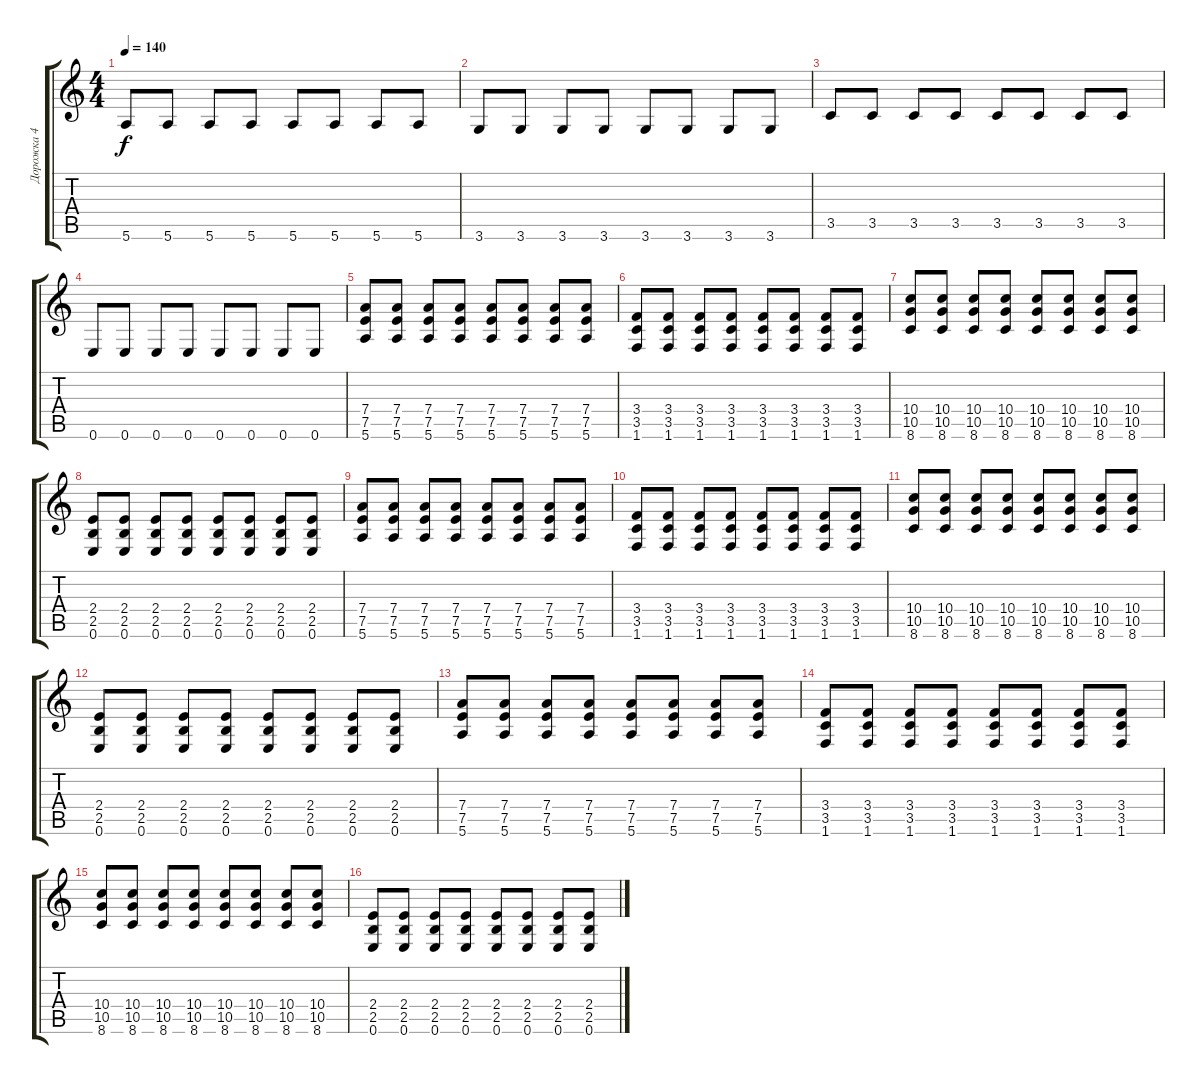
\track ("Дорожка 4" "Дорожка 4") {instrument overdrivenguitar}
\staff {score tabs}
\tuning (E4 B3 G3 D3 A2 E2) {hide}
\ts (4 4)
\tempo 140
\clef g2
\ks c
5.6.8{dy f} 5.6.8 5.6.8 5.6.8 5.6.8 5.6.8 5.6.8 5.6.8 |
3.6.8 3.6.8 3.6.8 3.6.8 3.6.8 3.6.8 3.6.8 3.6.8 |
3.5.8 3.5.8 3.5.8 3.5.8 3.5.8 3.5.8 3.5.8 3.5.8 |
0.6.8 0.6.8 0.6.8 0.6.8 0.6.8 0.6.8 0.6.8 0.6.8 |
(7.4 7.5 5.6).8 (7.4 7.5 5.6).8 (7.4 7.5 5.6).8 (7.4 7.5 5.6).8 (7.4 7.5 5.6).8 (7.4 7.5 5.6).8 (7.4 7.5 5.6).8 (7.4 7.5 5.6).8 |
(3.4 3.5 1.6).8 (3.4 3.5 1.6).8 (3.4 3.5 1.6).8 (3.4 3.5 1.6).8 (3.4 3.5 1.6).8 (3.4 3.5 1.6).8 (3.4 3.5 1.6).8 (3.4 3.5 1.6).8 |
(10.4 10.5 8.6).8 (10.4 10.5 8.6).8 (10.4 10.5 8.6).8 (10.4 10.5 8.6).8 (10.4 10.5 8.6).8 (10.4 10.5 8.6).8 (10.4 10.5 8.6).8 (10.4 10.5 8.6).8 |
(2.4 2.5 0.6).8 (2.4 2.5 0.6).8 (2.4 2.5 0.6).8 (2.4 2.5 0.6).8 (2.4 2.5 0.6).8 (2.4 2.5 0.6).8 (2.4 2.5 0.6).8 (2.4 2.5 0.6).8 |
(7.4 7.5 5.6).8 (7.4 7.5 5.6).8 (7.4 7.5 5.6).8 (7.4 7.5 5.6).8 (7.4 7.5 5.6).8 (7.4 7.5 5.6).8 (7.4 7.5 5.6).8 (7.4 7.5 5.6).8 |
(3.4 3.5 1.6).8 (3.4 3.5 1.6).8 (3.4 3.5 1.6).8 (3.4 3.5 1.6).8 (3.4 3.5 1.6).8 (3.4 3.5 1.6).8 (3.4 3.5 1.6).8 (3.4 3.5 1.6).8 |
(10.4 10.5 8.6).8 (10.4 10.5 8.6).8 (10.4 10.5 8.6).8 (10.4 10.5 8.6).8 (10.4 10.5 8.6).8 (10.4 10.5 8.6).8 (10.4 10.5 8.6).8 (10.4 10.5 8.6).8 |
(2.4 2.5 0.6).8 (2.4 2.5 0.6).8 (2.4 2.5 0.6).8 (2.4 2.5 0.6).8 (2.4 2.5 0.6).8 (2.4 2.5 0.6).8 (2.4 2.5 0.6).8 (2.4 2.5 0.6).8 |
(7.4 7.5 5.6).8 (7.4 7.5 5.6).8 (7.4 7.5 5.6).8 (7.4 7.5 5.6).8 (7.4 7.5 5.6).8 (7.4 7.5 5.6).8 (7.4 7.5 5.6).8 (7.4 7.5 5.6).8 |
(3.4 3.5 1.6).8 (3.4 3.5 1.6).8 (3.4 3.5 1.6).8 (3.4 3.5 1.6).8 (3.4 3.5 1.6).8 (3.4 3.5 1.6).8 (3.4 3.5 1.6).8 (3.4 3.5 1.6).8 |
(10.4 10.5 8.6).8 (10.4 10.5 8.6).8 (10.4 10.5 8.6).8 (10.4 10.5 8.6).8 (10.4 10.5 8.6).8 (10.4 10.5 8.6).8 (10.4 10.5 8.6).8 (10.4 10.5 8.6).8 |
(2.4 2.5 0.6).8 (2.4 2.5 0.6).8 (2.4 2.5 0.6).8 (2.4 2.5 0.6).8 (2.4 2.5 0.6).8 (2.4 2.5 0.6).8 (2.4 2.5 0.6).8 (2.4 2.5 0.6).8
